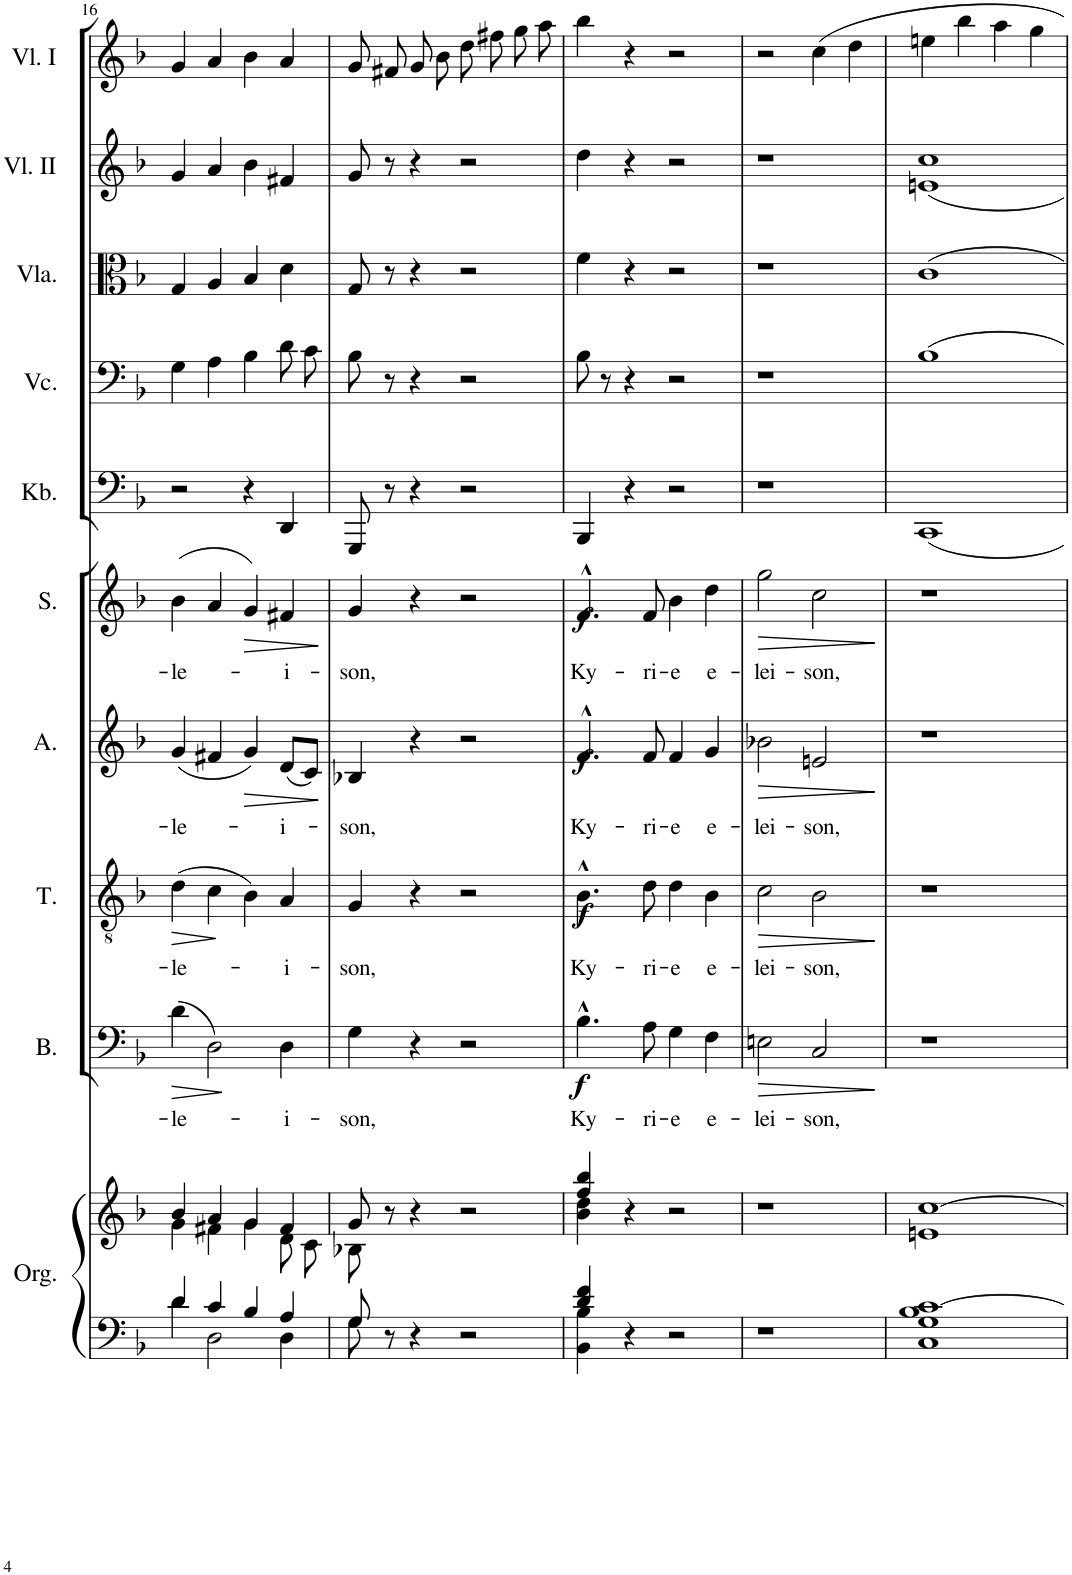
**kern	**kern	**kern	**text	**dynam	**kern	**text	**dynam	**kern	**text	**dynam	**kern	**text	**dynam	**kern	**kern	**kern	**kern	**kern
*part10	*part10	*part9	*part9	*part9	*part8	*part8	*part8	*part7	*part7	*part7	*part6	*part6	*part6	*part5	*part4	*part3	*part2	*part1
*staff11	*staff10	*staff9	*staff9	*staff9	*staff8	*staff8	*staff8	*staff7	*staff7	*staff7	*staff6	*staff6	*staff6	*staff5	*staff4	*staff3	*staff2	*staff1
*I"Orgel	*	*I"Bass	*	*	*I"Tenor	*	*	*I"Alt	*	*	*I"Sopran	*	*	*I"Kontrabass	*I"Violoncello	*I"Viola	*I"Violine II	*I"Violine I
*I'Org.	*	*I'B.	*	*	*I'T.	*	*	*I'A.	*	*	*I'S.	*	*	*I'Kb.	*I'Vc.	*I'Vla.	*I'Vl. II	*I'Vl. I
!!LO:PB:g=z
*clefF4	*clefG2	*clefF4	*	*	*clefGv2	*	*	*clefG2	*	*	*clefG2	*	*	*clefF4	*clefF4	*clefC3	*clefG2	*clefG2
*	*	*	*	*	*	*	*	*	*	*	*	*	*	*Trd7c12	*	*	*	*
*k[b-]	*k[b-]	*k[b-]	*	*	*k[b-]	*	*	*k[b-]	*	*	*k[b-]	*	*	*k[b-]	*k[b-]	*k[b-]	*k[b-]	*k[b-]
*F:	*F:	*F:	*	*	*	*	*	*F:	*	*	*F:	*	*	*	*F:	*F:	*F:	*F:
*M4/4	*M4/4	*M4/4	*	*	*M4/4	*	*	*M4/4	*	*	*M4/4	*	*	*M4/4	*M4/4	*M4/4	*M4/4	*M4/4
*met(c)	*met(c)	*met(c)	*	*	*met(c)	*	*	*met(c)	*	*	*met(c)	*	*	*met(c)	*met(c)	*met(c)	*met(c)	*met(c)
=16	=16	=16	=16	=16	=16	=16	=16	=16	=16	=16	=16	=16	=16	=16	=16	=16	=16	=16
*^	*^	*	*	*	*	*	*	*	*	*	*	*	*	*	*	*	*	*
!	!	!	!	!	!LO:LY:b	!LO:HP:b	!	!LO:LY:b	!LO:HP:b	!	!LO:LY:b	!	!	!LO:LY:b	!	!	!	!	!	!
4d/	4d\	4b-/	4g\	(4d\	-le-	>	(4d\	-le-	>	(4g/	-le-	.	(4b-\	-le-	.	2r	4G\	4G/	4g/	4g/
4c/	2D\	4a/	4f#X\	2D\)	.	.	4c\	.	.	4f#X/	.	.	4a/	.	.	.	4A\	4A/	4a/	4a/
!	!	!	!	!	!	!	!	!	!	!	!	!LO:HP:b	!	!	!LO:HP:b	!	!	!	!	!
4B-/	.	4g/	4g\	.	.	.	4B-\)	.	.	4g/)	.	>	4g/)	.	>	4r	4B-\	4B-/	4b-\	4b-\
!	!	!	!	!	!LO:LY:b	!	!	!LO:LY:b	!	!	!LO:LY:b	!	!	!LO:LY:b	!	!	!	!	!	!
4A/	4D\	4f#/	8d\L	4D\	-i-	.	4A/	-i-	.	(8d/L	-i-	.	4f#X/	-i-	.	4DD/	8d\L	4d\	4f#X/	4a/
.	.	.	8c\J	.	.	.	.	.	.	8c/J)	.	.	.	.	.	.	8c\J	.	.	.
=17	=17	=17	=17	=17	=17	=17	=17	=17	=17	=17	=17	=17	=17	=17	=17	=17	=17	=17	=17	=17
!	!	!	!	!	!LO:LY:b	!	!	!LO:LY:b	!	!	!LO:LY:b	!	!	!LO:LY:b	!	!	!	!	!	!
8G/	8G\	8g/	8B-X\	4G\	-son,	.	4G/	-son,	.	4B-X/	-son,	.	4g/	-son,	.	8GGG/	8B-\	8G/	8g/	8g/L
8r	2..ryy	8r	2..ryy	.	.	.	.	.	.	.	.	.	.	.	.	8r	8r	8r	8r	8f#X/J
4r	.	4r	.	4r	.	.	4r	.	.	4r	.	.	4r	.	.	4r	4r	4r	4r	8g/L
.	.	.	.	.	.	.	.	.	.	.	.	.	.	.	.	.	.	.	.	8b-/J
2r	.	2r	.	2r	.	.	2r	.	.	2r	.	.	2r	.	.	2r	2r	2r	2r	8dd\L
.	.	.	.	.	.	.	.	.	.	.	.	.	.	.	.	.	.	.	.	8ff#X\J
.	.	.	.	.	.	.	.	.	.	.	.	.	.	.	.	.	.	.	.	8gg\L
.	.	.	.	.	.	.	.	.	.	.	.	.	.	.	.	.	.	.	.	8aa\J
=18	=18	=18	=18	=18	=18	=18	=18	=18	=18	=18	=18	=18	=18	=18	=18	=18	=18	=18	=18	=18
!	!	!	!	!	!LO:LY:b	!LO:DY:b	!	!LO:LY:b	!LO:DY:b	!	!LO:LY:b	!LO:DY:b	!	!LO:LY:b	!LO:DY:b	!	!	!	!	!
4d/ 4f/	4BB-\ 4B-\	4ff/ 4bb-/	4b-\ 4dd\	4.B-^^\	Ky-	f	4.B-^^\	Ky-	f	4.f^^/	Ky-	f	4.f^^/	-Ky-	f	4BBB-/	8B-\	4f\	4dd\	4bb-\
.	.	.	.	.	.	.	.	.	.	.	.	.	.	.	.	.	8r	.	.	.
4r	2.ryy	4r	2.ryy	.	.	.	.	.	.	.	.	.	.	.	.	4r	4r	4r	4r	4r
!	!	!	!	!	!LO:LY:b	!	!	!LO:LY:b	!	!	!LO:LY:b	!	!	!LO:LY:b	!	!	!	!	!	!
.	.	.	.	8A\	-ri-	.	8d\	-ri-	.	8f/	-ri-	.	8f/	-ri-	.	.	.	.	.	.
!	!	!	!	!	!LO:LY:b	!	!	!LO:LY:b	!	!	!LO:LY:b	!	!	!LO:LY:b	!	!	!	!	!	!
2r	.	2r	.	4G\	-e	.	4d\	-e	.	4f/	-e	.	4b-\	e	.	2r	2r	2r	2r	2r
!	!	!	!	!	!LO:LY:b	!	!	!LO:LY:b	!	!	!LO:LY:b	!	!	!LO:LY:b	!	!	!	!	!	!
.	.	.	.	4F\	e-	.	4B-\	e-	.	4g/	e-	.	4dd\	-e-	.	.	.	.	.	.
*v	*v	*	*	*	*	*	*	*	*	*	*	*	*	*	*	*	*	*	*	*
*	*v	*v	*	*	*	*	*	*	*	*	*	*	*	*	*	*	*	*	*
=19	=19	=19	=19	=19	=19	=19	=19	=19	=19	=19	=19	=19	=19	=19	=19	=19	=19	=19
!	!	!	!LO:LY:b	!	!	!LO:LY:b	!	!	!LO:LY:b	!	!	!LO:LY:b	!	!	!	!	!	!
1r	1r	2En\	-lei-	.	2c\	-lei-	.	2b-X\	-lei-	.	2gg\	-lei-	.	1r	1r	1r	1r	2r
!	!	!	!LO:LY:b	!	!	!LO:LY:b	!	!	!LO:LY:b	!	!	!LO:LY:b	!	!	!	!	!	!
.	.	2C/	-son,	.	2B-\	-son,	.	2en/	-son,	.	2cc\	son,	.	.	.	.	.	4cc\
.	.	.	.	.	.	.	.	.	.	.	.	.	.	.	.	.	.	4dd\
.	.	.	.	]	.	.	]	.	.	]	.	.	]	.	.	.	.	.
=20	=20	=20	=20	=20	=20	=20	=20	=20	=20	=20	=20	=20	=20	=20	=20	=20	=20	=20
1C 1G 1B- [1c	1en [1cc	1r	.	.	1r	.	.	1r	.	.	1r	.	.	1CC	1B-	1c	1en 1cc	4een\
.	.	.	.	.	.	.	.	.	.	.	.	.	.	.	.	.	.	4bb-\
.	.	.	.	.	.	.	.	.	.	.	.	.	.	.	.	.	.	4aa\
.	.	.	.	.	.	.	.	.	.	.	.	.	.	.	.	.	.	4gg\
=	=	=	=	=	=	=	=	=	=	=	=	=	=	=	=	=	=	=
*-	*-	*-	*-	*-	*-	*-	*-	*-	*-	*-	*-	*-	*-	*-	*-	*-	*-	*-
